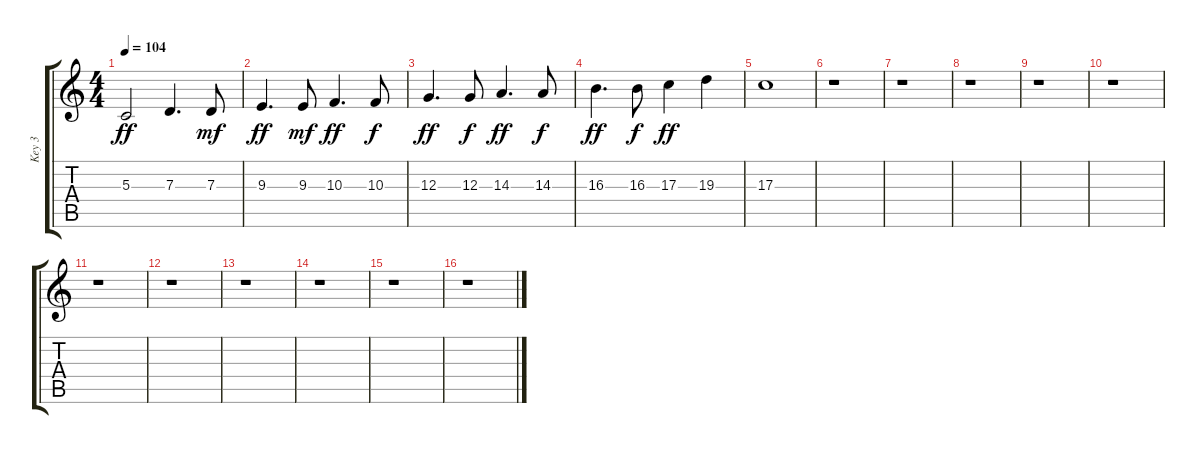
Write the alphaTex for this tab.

\track ("Key 3" "Key 3") {instrument harpsichord}
\staff {score tabs}
\tuning (E4 B3 G3 D3 A2 E2) {hide}
\ts (4 4)
\tempo 104
\clef g2
\ks c
5.3.2{dy ff} 7.3.4{d} 7.3.8{dy mf} |
9.3.4{d dy ff} 9.3.8{dy mf} 10.3.4{d dy ff} 10.3.8{dy f} |
12.3.4{d dy ff} 12.3.8{dy f} 14.3.4{d dy ff} 14.3.8{dy f} |
16.3.4{d dy ff} 16.3.8{dy f} 17.3.4{dy ff} 19.3.4 |
17.3.1 |
r.1 |
r.1 |
r.1 |
r.1 |
r.1 |
r.1 |
r.1 |
r.1 |
r.1 |
r.1 |
r.1
